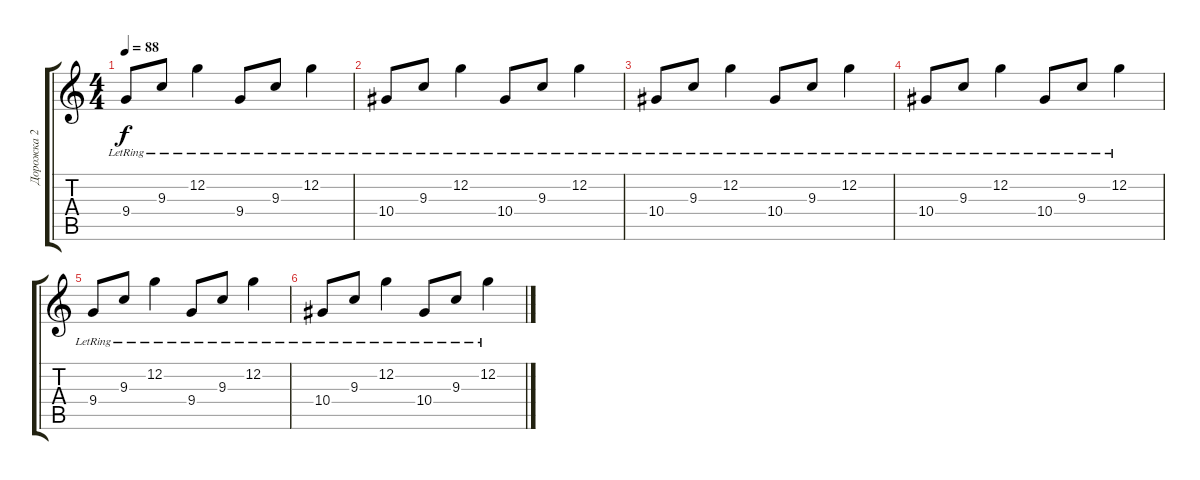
\track ("Дорожка 2" "Дорожка 2") {instrument electricguitarclean}
\staff {score tabs}
\tuning (C4 G3 Eb3 Bb2 F2 C2) {hide}
\ts (4 4)
\tempo 88
\clef g2
\ks c
9.4{lr}.8{dy f} 9.3{lr}.8 12.2{lr}.4 9.4{lr}.8 9.3{lr}.8 12.2{lr}.4 |
10.4{lr}.8 9.3{lr}.8 12.2{lr}.4 10.4{lr}.8 9.3{lr}.8 12.2{lr}.4 |
10.4{lr}.8 9.3{lr}.8 12.2{lr}.4 10.4{lr}.8 9.3{lr}.8 12.2{lr}.4 |
10.4{lr}.8 9.3{lr}.8 12.2{lr}.4 10.4{lr}.8 9.3{lr}.8 12.2{lr}.4 |
9.4{lr}.8 9.3{lr}.8 12.2{lr}.4 9.4{lr}.8 9.3{lr}.8 12.2{lr}.4 |
10.4{lr}.8 9.3{lr}.8 12.2{lr}.4 10.4{lr}.8 9.3{lr}.8 12.2{lr}.4
